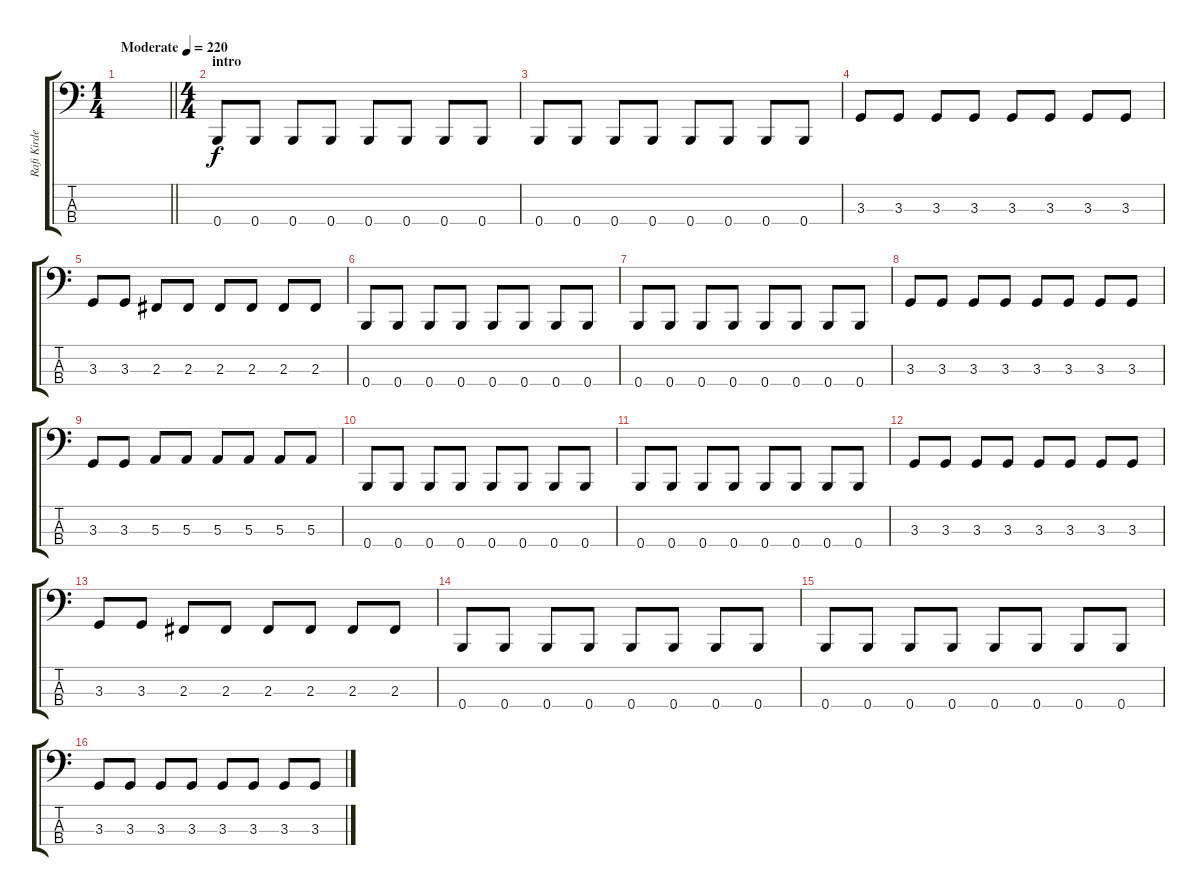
\track ("Rafi Kirder" "Rafi Kirde") {instrument electricbasspick}
\staff {score tabs}
\tuning (D2 A1 E1 B0) {hide}
\ts (1 4)
\tempo (220 "Moderate")
\clef f4
\barLineRight lightlight
\ks c
|
\ts (4 4)
\section ("" "intro")
0.4.8 0.4.8 0.4.8 0.4.8 0.4.8 0.4.8 0.4.8 0.4.8 |
0.4.8 0.4.8 0.4.8 0.4.8 0.4.8 0.4.8 0.4.8 0.4.8 |
3.3.8 3.3.8 3.3.8 3.3.8 3.3.8 3.3.8 3.3.8 3.3.8 |
3.3.8 3.3.8 2.3.8 2.3.8 2.3.8 2.3.8 2.3.8 2.3.8 |
0.4.8 0.4.8 0.4.8 0.4.8 0.4.8 0.4.8 0.4.8 0.4.8 |
0.4.8 0.4.8 0.4.8 0.4.8 0.4.8 0.4.8 0.4.8 0.4.8 |
3.3.8 3.3.8 3.3.8 3.3.8 3.3.8 3.3.8 3.3.8 3.3.8 |
3.3.8 3.3.8 5.3.8 5.3.8 5.3.8 5.3.8 5.3.8 5.3.8 |
0.4.8 0.4.8 0.4.8 0.4.8 0.4.8 0.4.8 0.4.8 0.4.8 |
0.4.8 0.4.8 0.4.8 0.4.8 0.4.8 0.4.8 0.4.8 0.4.8 |
3.3.8 3.3.8 3.3.8 3.3.8 3.3.8 3.3.8 3.3.8 3.3.8 |
3.3.8 3.3.8 2.3.8 2.3.8 2.3.8 2.3.8 2.3.8 2.3.8 |
0.4.8 0.4.8 0.4.8 0.4.8 0.4.8 0.4.8 0.4.8 0.4.8 |
0.4.8 0.4.8 0.4.8 0.4.8 0.4.8 0.4.8 0.4.8 0.4.8 |
3.3.8 3.3.8 3.3.8 3.3.8 3.3.8 3.3.8 3.3.8 3.3.8
